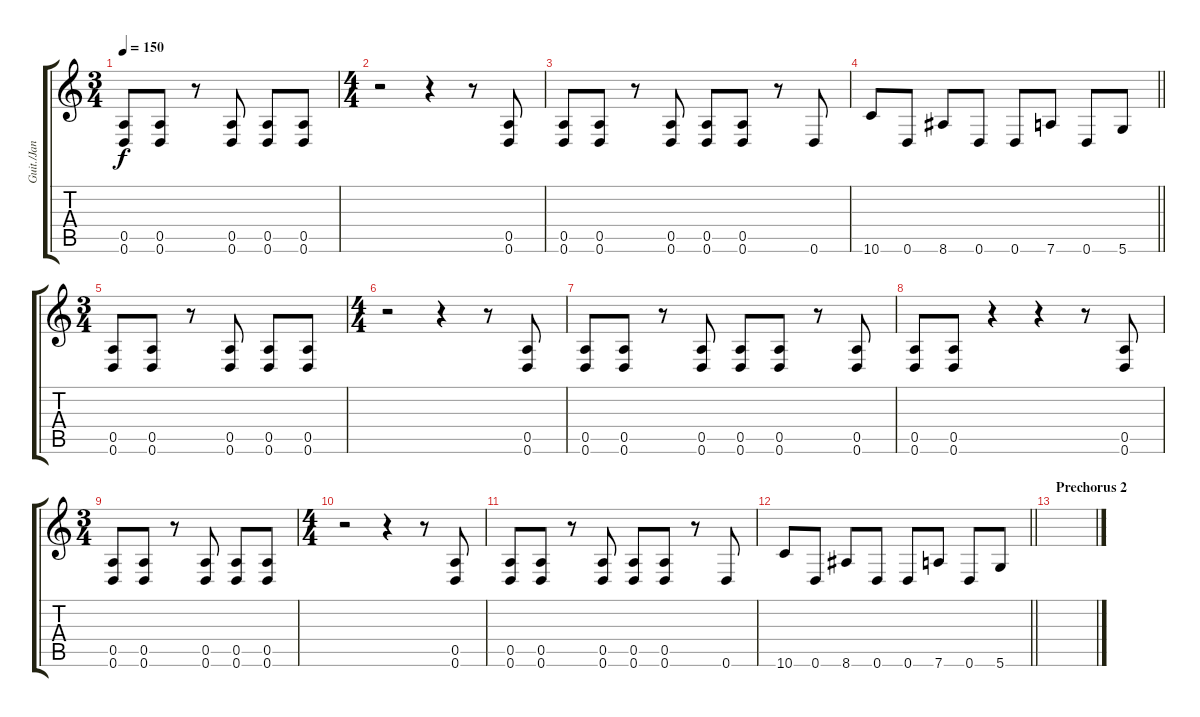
\track ("Guit./Jan Dropped D" "Guit./Jan ") {instrument distortionguitar}
\staff {score tabs}
\tuning (E4 B3 G3 D3 A2 D2) {hide}
\ts (3 4)
\tempo 150
\clef g2
\ks c
(0.5 0.6).8{dy f} (0.5 0.6).8 r.8 (0.5 0.6).8 (0.5 0.6).8 (0.5 0.6).8 |
\ts (4 4)
r.2 r.4 r.8 (0.5 0.6).8 |
(0.5 0.6).8 (0.5 0.6).8 r.8 (0.5 0.6).8 (0.5 0.6).8 (0.5 0.6).8 r.8 0.6.8 |
\barLineRight lightlight
10.6.8 0.6.8 8.6.8 0.6.8 0.6.8 7.6.8 0.6.8 5.6.8 |
\ts (3 4)
(0.5 0.6).8 (0.5 0.6).8 r.8 (0.5 0.6).8 (0.5 0.6).8 (0.5 0.6).8 |
\ts (4 4)
r.2 r.4 r.8 (0.5 0.6).8 |
(0.5 0.6).8 (0.5 0.6).8 r.8 (0.5 0.6).8 (0.5 0.6).8 (0.5 0.6).8 r.8 (0.5 0.6).8 |
(0.5 0.6).8 (0.5 0.6).8 r.4 r.4 r.8 (0.5 0.6).8 |
\ts (3 4)
(0.5 0.6).8 (0.5 0.6).8 r.8 (0.5 0.6).8 (0.5 0.6).8 (0.5 0.6).8 |
\ts (4 4)
r.2 r.4 r.8 (0.5 0.6).8 |
(0.5 0.6).8 (0.5 0.6).8 r.8 (0.5 0.6).8 (0.5 0.6).8 (0.5 0.6).8 r.8 0.6.8 |
\barLineRight lightlight
10.6.8 0.6.8 8.6.8 0.6.8 0.6.8 7.6.8 0.6.8 5.6.8 |
\section ("" "Prechorus 2")
